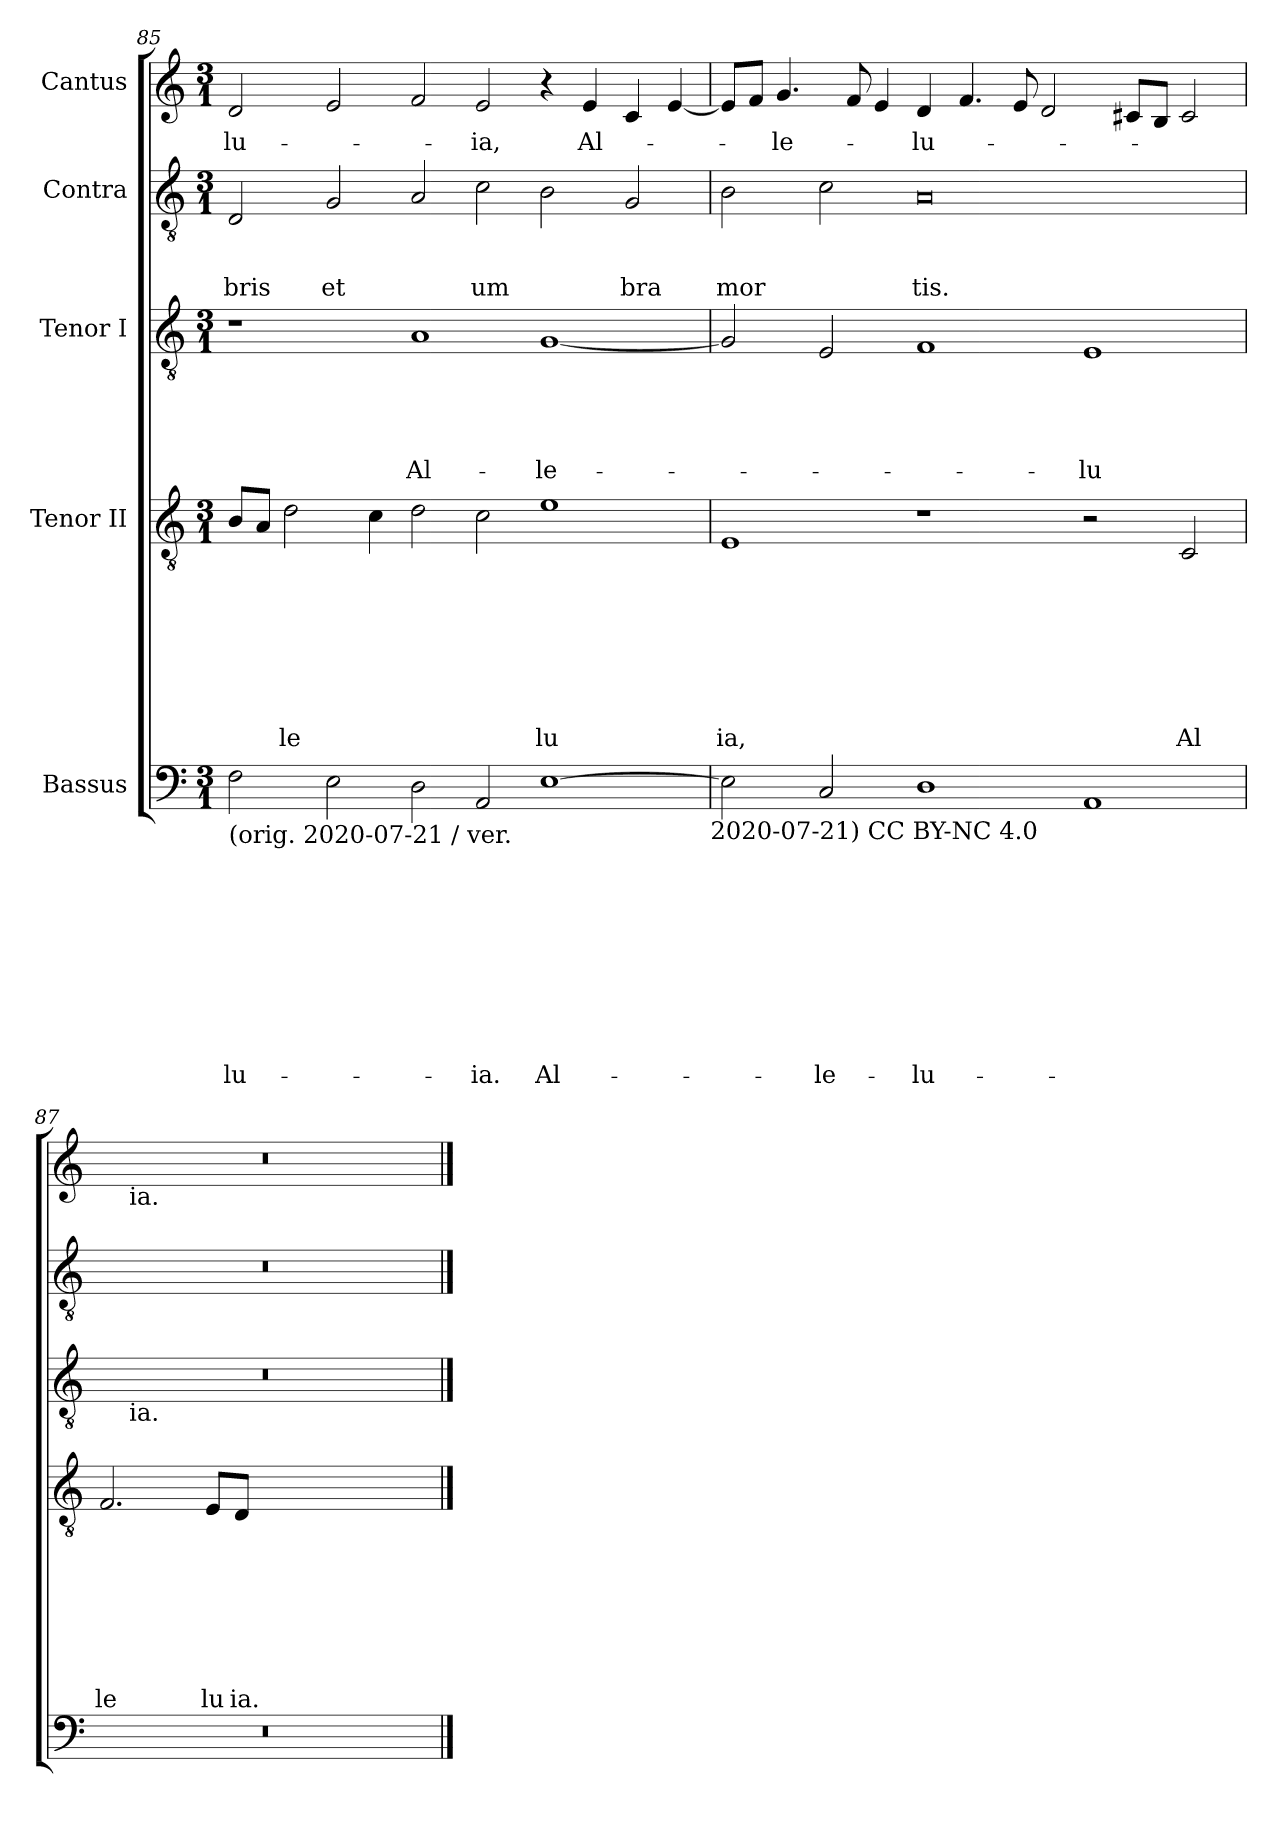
**kern	**text	**text	**text	**text	**text	**text	**text	**text	**text	**text	**kern	**text	**text	**text	**text	**text	**text	**text	**text	**kern	**text	**text	**text	**text	**text	**kern	**text	**text	**text	**kern	**text
*part5	*part5	*part5	*part5	*part5	*part5	*part5	*part5	*part5	*part5	*part5	*part4	*part4	*part4	*part4	*part4	*part4	*part4	*part4	*part4	*part3	*part3	*part3	*part3	*part3	*part3	*part2	*part2	*part2	*part2	*part1	*part1
*staff5	*staff5	*staff5	*staff5	*staff5	*staff5	*staff5	*staff5	*staff5	*staff5	*staff5	*staff4	*staff4	*staff4	*staff4	*staff4	*staff4	*staff4	*staff4	*staff4	*staff3	*staff3	*staff3	*staff3	*staff3	*staff3	*staff2	*staff2	*staff2	*staff2	*staff1	*staff1
*I"Bassus	*	*	*	*	*	*	*	*	*	*	*I"Tenor II	*	*	*	*	*	*	*	*	*I"Tenor I	*	*	*	*	*	*I"Contra	*	*	*	*I"Cantus	*
*clefF4	*	*	*	*	*	*	*	*	*	*	*clefGv2	*	*	*	*	*	*	*	*	*clefGv2	*	*	*	*	*	*clefGv2	*	*	*	*clefG2	*
*k[]	*	*	*	*	*	*	*	*	*	*	*k[]	*	*	*	*	*	*	*	*	*k[]	*	*	*	*	*	*k[]	*	*	*	*k[]	*
*C:	*	*	*	*	*	*	*	*	*	*	*C:	*	*	*	*	*	*	*	*	*C:	*	*	*	*	*	*C:	*	*	*	*C:	*
*M3/1	*	*	*	*	*	*	*	*	*	*	*M3/1	*	*	*	*	*	*	*	*	*M3/1	*	*	*	*	*	*M3/1	*	*	*	*M3/1	*
=85	=85	=85	=85	=85	=85	=85	=85	=85	=85	=85	=85	=85	=85	=85	=85	=85	=85	=85	=85	=85	=85	=85	=85	=85	=85	=85	=85	=85	=85	=85	=85
!LO:TX:b:t=(orig. 2020-07-21 / ver.	!	!	!	!	!	!	!	!	!	!	!	!	!	!	!	!	!	!	!	!	!	!	!	!	!	!	!	!	!	!	!
!	!	!	!	!	!	!	!	!	!	!LO:LY:b	!	!	!	!	!	!	!	!	!	!	!	!	!	!	!	!	!	!	!LO:LY:b	!	!LO:LY:b
2F\	.	.	.	.	.	.	.	.	.	-lu-	8B/L	.	.	.	.	.	.	.	.	1r	.	.	.	.	.	2D/	.	.	bris	2d/	-lu-
.	.	.	.	.	.	.	.	.	.	.	8A/J	.	.	.	.	.	.	.	.	.	.	.	.	.	.	.	.	.	.	.	.
!	!	!	!	!	!	!	!	!	!	!	!	!	!	!	!	!	!	!	!LO:LY:b	!	!	!	!	!	!	!	!	!	!	!	!
.	.	.	.	.	.	.	.	.	.	.	2d\	.	.	.	.	.	.	.	le	.	.	.	.	.	.	.	.	.	.	.	.
!	!	!	!	!	!	!	!	!	!	!	!	!	!	!	!	!	!	!	!	!	!	!	!	!	!	!	!	!	!LO:LY:b	!	!
2E\	.	.	.	.	.	.	.	.	.	.	.	.	.	.	.	.	.	.	.	.	.	.	.	.	.	2G/	.	.	et	2e/	.
.	.	.	.	.	.	.	.	.	.	.	4c\	.	.	.	.	.	.	.	.	.	.	.	.	.	.	.	.	.	.	.	.
!	!	!	!	!	!	!	!	!	!	!	!	!	!	!	!	!	!	!	!	!	!	!	!	!	!LO:LY:b	!	!	!	!	!	!
2D\	.	.	.	.	.	.	.	.	.	.	2d\	.	.	.	.	.	.	.	.	1A	.	.	.	.	Al-	2A/	.	.	.	2f/	.
!	!	!	!	!	!	!	!	!	!	!LO:LY:b	!	!	!	!	!	!	!	!	!	!	!	!	!	!	!	!	!	!	!LO:LY:b	!	!LO:LY:b
2AA/	.	.	.	.	.	.	.	.	.	-ia.	2c\	.	.	.	.	.	.	.	.	.	.	.	.	.	.	2c\	.	.	um	2e/	-ia,
!	!	!	!	!	!	!	!	!	!	!LO:LY:b	!	!	!	!	!	!	!	!	!LO:LY:b	!	!	!	!	!	!LO:LY:b	!	!	!	!	!	!
[>1E	.	.	.	.	.	.	.	.	.	Al-	1e	.	.	.	.	.	.	.	lu	[<1G	.	.	.	.	-le-	2B\	.	.	.	4r	.
!	!	!	!	!	!	!	!	!	!	!	!	!	!	!	!	!	!	!	!	!	!	!	!	!	!	!	!	!	!	!	!LO:LY:b
.	.	.	.	.	.	.	.	.	.	.	.	.	.	.	.	.	.	.	.	.	.	.	.	.	.	.	.	.	.	4e/	Al-
!	!	!	!	!	!	!	!	!	!	!	!	!	!	!	!	!	!	!	!	!	!	!	!	!	!	!	!	!	!LO:LY:b	!	!
.	.	.	.	.	.	.	.	.	.	.	.	.	.	.	.	.	.	.	.	.	.	.	.	.	.	2G/	.	.	bra	4c/	.
.	.	.	.	.	.	.	.	.	.	.	.	.	.	.	.	.	.	.	.	.	.	.	.	.	.	.	.	.	.	[<4e/	.
!LO:TX:b:t=2020-07-21) CC BY-NC 4.0	!	!	!	!	!	!	!	!	!	!	!	!	!	!	!	!	!	!	!	!	!	!	!	!	!	!	!	!	!	!	!
=86	=86	=86	=86	=86	=86	=86	=86	=86	=86	=86	=86	=86	=86	=86	=86	=86	=86	=86	=86	=86	=86	=86	=86	=86	=86	=86	=86	=86	=86	=86	=86
!	!	!	!	!	!	!	!	!	!	!	!	!	!	!	!	!	!	!	!LO:LY:b	!	!	!	!	!	!	!	!	!	!LO:LY:b	!	!
2E\]	.	.	.	.	.	.	.	.	.	.	1E	.	.	.	.	.	.	.	ia,	2G/]	.	.	.	.	.	2B\	.	.	mor	8e/L]	.
.	.	.	.	.	.	.	.	.	.	.	.	.	.	.	.	.	.	.	.	.	.	.	.	.	.	.	.	.	.	8f/J	.
!	!	!	!	!	!	!	!	!	!	!	!	!	!	!	!	!	!	!	!	!	!	!	!	!	!	!	!	!	!	!	!LO:LY:b
.	.	.	.	.	.	.	.	.	.	.	.	.	.	.	.	.	.	.	.	.	.	.	.	.	.	.	.	.	.	4.g/	-le-
!	!	!	!	!	!	!	!	!	!	!LO:LY:b	!	!	!	!	!	!	!	!	!	!	!	!	!	!	!	!	!	!	!	!	!
2C/	.	.	.	.	.	.	.	.	.	-le-	.	.	.	.	.	.	.	.	.	2E/	.	.	.	.	.	2c\	.	.	.	.	.
.	.	.	.	.	.	.	.	.	.	.	.	.	.	.	.	.	.	.	.	.	.	.	.	.	.	.	.	.	.	8f/	.
.	.	.	.	.	.	.	.	.	.	.	.	.	.	.	.	.	.	.	.	.	.	.	.	.	.	.	.	.	.	4e/	.
!	!	!	!	!	!	!	!	!	!	!LO:LY:b	!	!	!	!	!	!	!	!	!	!	!	!	!	!	!	!	!	!	!LO:LY:b	!	!LO:LY:b
1D	.	.	.	.	.	.	.	.	.	-lu-	1r	.	.	.	.	.	.	.	.	1F	.	.	.	.	.	0A	.	.	tis.	4d/	-lu-
.	.	.	.	.	.	.	.	.	.	.	.	.	.	.	.	.	.	.	.	.	.	.	.	.	.	.	.	.	.	4.f/	.
.	.	.	.	.	.	.	.	.	.	.	.	.	.	.	.	.	.	.	.	.	.	.	.	.	.	.	.	.	.	8e/	.
.	.	.	.	.	.	.	.	.	.	.	.	.	.	.	.	.	.	.	.	.	.	.	.	.	.	.	.	.	.	2d/	.
!	!	!	!	!	!	!	!	!	!	!	!	!	!	!	!	!	!	!	!	!	!	!	!	!	!LO:LY:b	!	!	!	!	!	!
1AA	.	.	.	.	.	.	.	.	.	.	2r	.	.	.	.	.	.	.	.	1E	.	.	.	.	-lu-	.	.	.	.	.	.
.	.	.	.	.	.	.	.	.	.	.	.	.	.	.	.	.	.	.	.	.	.	.	.	.	.	.	.	.	.	8c#/L	.
.	.	.	.	.	.	.	.	.	.	.	.	.	.	.	.	.	.	.	.	.	.	.	.	.	.	.	.	.	.	8B/J	.
!	!	!	!	!	!	!	!	!	!	!	!	!	!	!	!	!	!	!	!LO:LY:b	!	!	!	!	!	!	!	!	!	!	!	!
.	.	.	.	.	.	.	.	.	.	.	2C/	.	.	.	.	.	.	.	Al	.	.	.	.	.	.	.	.	.	.	2c#/	.
=87	=87	=87	=87	=87	=87	=87	=87	=87	=87	=87	=87	=87	=87	=87	=87	=87	=87	=87	=87	=87	=87	=87	=87	=87	=87	=87	=87	=87	=87	=87	=87
!	!	!	!	!	!	!	!	!	!	!	!	!	!	!	!	!	!	!	!LO:LY:b	!	!	!	!	!	!	!	!	!	!	!	!
*	*	*	*	*	*	*	*	*	*	*	*	*	*	*	*	*	*	*	*	*^	*	*	*	*	*	*	*	*	*	*^	*
0.r	.	.	.	.	.	.	.	.	.	.	2.F/	.	.	.	.	.	.	.	le	0.r	8ryy	.	.	.	.	.	0.r	.	.	.	0.r	8ryy	.
!	!	!	!	!	!	!	!	!	!	!	!	!	!	!	!	!	!	!	!	!	!	!	!	!	!	!	!	!	!	!	!	!LO:TX:b:t=ia.	!
!	!	!	!	!	!	!	!	!	!	!	!	!	!	!	!	!	!	!	!	!	!LO:TX:b:t=ia.	!	!	!	!	!	!	!	!	!	!	!	!
.	.	.	.	.	.	.	.	.	.	.	.	.	.	.	.	.	.	.	.	.	1ryy	.	.	.	.	.	.	.	.	.	.	1ryy	.
!	!	!	!	!	!	!	!	!	!	!	!	!	!	!	!	!	!	!	!LO:LY:b	!	!	!	!	!	!	!	!	!	!	!	!	!	!
.	.	.	.	.	.	.	.	.	.	.	8E/L	.	.	.	.	.	.	.	lu	.	.	.	.	.	.	.	.	.	.	.	.	.	.
!	!	!	!	!	!	!	!	!	!	!	!	!	!	!	!	!	!	!	!LO:LY:b	!	!	!	!	!	!	!	!	!	!	!	!	!	!
.	.	.	.	.	.	.	.	.	.	.	8D/J	.	.	.	.	.	.	.	ia.	.	.	.	.	.	.	.	.	.	.	.	.	.	.
.	.	.	.	.	.	.	.	.	.	.	0ryy	.	.	.	.	.	.	.	.	.	.	.	.	.	.	.	.	.	.	.	.	.	.
.	.	.	.	.	.	.	.	.	.	.	.	.	.	.	.	.	.	.	.	.	1...ryy	.	.	.	.	.	.	.	.	.	.	1...ryy	.
*	*	*	*	*	*	*	*	*	*	*	*	*	*	*	*	*	*	*	*	*v	*v	*	*	*	*	*	*	*	*	*	*v	*v	*
==	==	==	==	==	==	==	==	==	==	==	==	==	==	==	==	==	==	==	==	==	==	==	==	==	==	==	==	==	==	==	==
*-	*-	*-	*-	*-	*-	*-	*-	*-	*-	*-	*-	*-	*-	*-	*-	*-	*-	*-	*-	*-	*-	*-	*-	*-	*-	*-	*-	*-	*-	*-	*-
